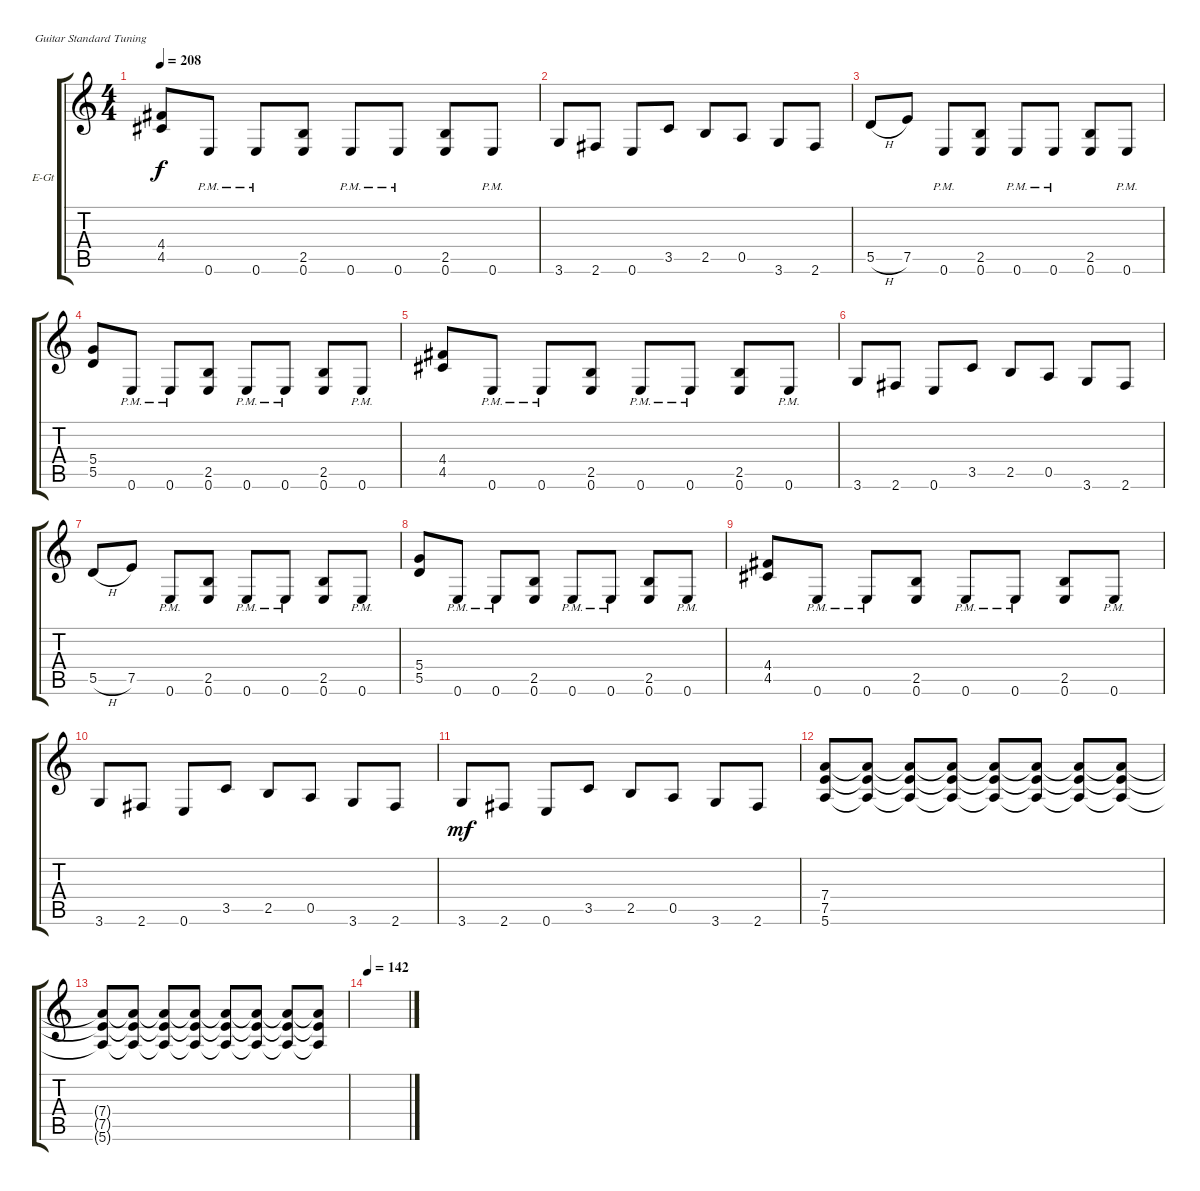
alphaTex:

\defaultSystemsLayout 4
\bracketExtendMode groupsimilarinstruments
\firstSystemTrackNameOrientation horizontal
\otherSystemsTrackNameOrientation horizontal
\track ("Electric Guitar" "E-Gt") {instrument distortionguitar}
\staff {score tabs}
\tuning (E4 B3 G3 D3 A2 E2)
\ts (4 4)
\tempo 208
\clef g2
\ks c
(4.5 4.4).8{dy f} 0.6{pm}.8 0.6{pm}.8 (0.6 2.5).8 0.6{pm}.8 0.6{pm}.8 (0.6 2.5).8 0.6{pm}.8 |
3.6.8 2.6.8 0.6.8 3.5.8 2.5.8 0.5.8 3.6.8 2.6.8 |
5.5{h}.8 7.5.8 0.6{pm}.8 (0.6 2.5).8 0.6{pm}.8 0.6{pm}.8 (0.6 2.5).8 0.6{pm}.8 |
(5.5 5.4).8 0.6{pm}.8 0.6{pm}.8 (0.6 2.5).8 0.6{pm}.8 0.6{pm}.8 (0.6 2.5).8 0.6{pm}.8 |
(4.5 4.4).8 0.6{pm}.8 0.6{pm}.8 (0.6 2.5).8 0.6{pm}.8 0.6{pm}.8 (0.6 2.5).8 0.6{pm}.8 |
3.6.8 2.6.8 0.6.8 3.5.8 2.5.8 0.5.8 3.6.8 2.6.8 |
5.5{h}.8 7.5.8 0.6{pm}.8 (0.6 2.5).8 0.6{pm}.8 0.6{pm}.8 (0.6 2.5).8 0.6{pm}.8 |
(5.5 5.4).8 0.6{pm}.8 0.6{pm}.8 (0.6 2.5).8 0.6{pm}.8 0.6{pm}.8 (0.6 2.5).8 0.6{pm}.8 |
(4.5 4.4).8 0.6{pm}.8 0.6{pm}.8 (0.6 2.5).8 0.6{pm}.8 0.6{pm}.8 (0.6 2.5).8 0.6{pm}.8 |
3.6.8 2.6.8 0.6.8 3.5.8 2.5.8 0.5.8 3.6.8 2.6.8 |
3.6.8{dy mf} 2.6.8 0.6.8 3.5.8 2.5.8 0.5.8 3.6.8 2.6.8 |
(7.5 5.6 7.4).8 (7.5{t} 5.6{t} 7.4{t}).8 (7.5{t} 5.6{t} 7.4{t}).8 (7.5{t} 5.6{t} 7.4{t}).8 (7.5{t} 5.6{t} 7.4{t}).8 (7.5{t} 5.6{t} 7.4{t}).8 (7.5{t} 5.6{t} 7.4{t}).8 (7.5{t} 5.6{t} 7.4{t}).8 |
(7.5{t} 5.6{t} 7.4{t}).8 (7.5{t} 5.6{t} 7.4{t}).8 (7.5{t} 5.6{t} 7.4{t}).8 (7.5{t} 5.6{t} 7.4{t}).8 (7.5{t} 5.6{t} 7.4{t}).8 (7.5{t} 5.6{t} 7.4{t}).8 (7.5{t} 5.6{t} 7.4{t}).8 (7.5{t} 5.6{t} 7.4{t}).8 |
\tempo 142
